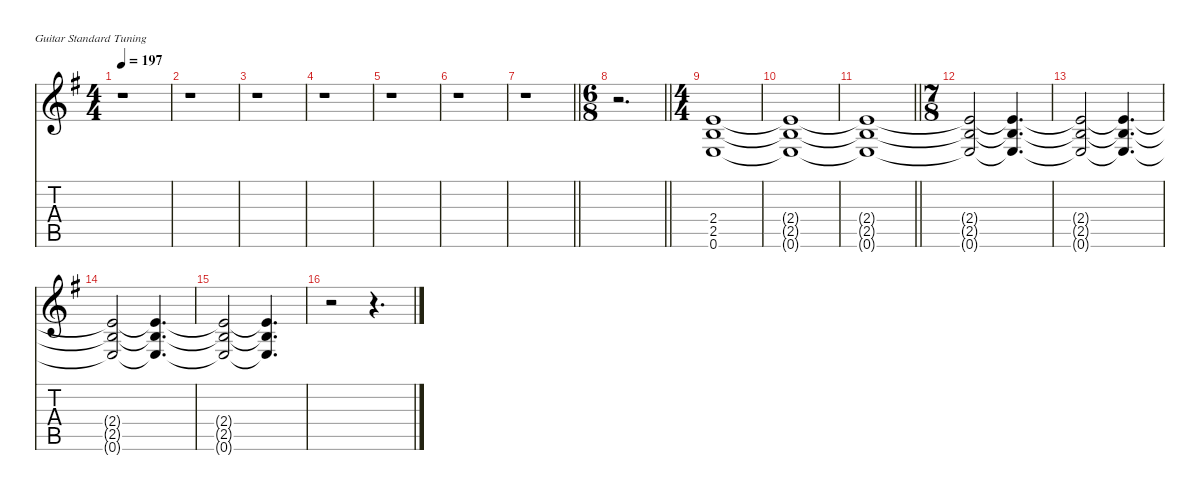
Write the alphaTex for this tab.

\defaultSystemsLayout 4
\hideDynamics
\bracketExtendMode nobrackets
\singleTrackTrackNamePolicy hidden
\multiTrackTrackNamePolicy hidden
\firstSystemTrackNameMode fullname
\firstSystemTrackNameOrientation horizontal
\otherSystemsTrackNameOrientation horizontal
\track ("Guitar 2" "s.guit.") {defaultSystemsLayout 8 instrument acousticguitarsteel}
\staff {score tabs}
\tuning (E4 B3 G3 D3 A2 E2)
\ts (4 4)
\tempo 197
\clef g2
\ks eminor
r.1{dy f beam Down} |
r.1{beam Down} |
r.1{beam Down} |
r.1{beam Down} |
r.1{beam Down} |
r.1{beam Down} |
\barLineRight lightlight
r.1{beam Down} |
\ts (6 8)
\beaming (8 2 2 2)
\barLineRight lightlight
r.2{d beam Down} |
\ts (4 4)
\beaming (8 2 2 2)
(0.6{acc forcenatural} 2.5{acc forcenatural} 2.4{acc forcenatural}).1{instrument distortionguitar beam Up} |
(2.4{t acc forcenatural} 2.5{t acc forcenatural} 0.6{t acc forcenatural}).1{dy mf beam Up} |
\barLineRight lightlight
(2.4{t acc forcenatural} 2.5{t acc forcenatural} 0.6{t acc forcenatural}).1{beam Up} |
\ts (7 8)
\beaming (8 2 2 3)
(2.4{t acc forcenatural} 2.5{t acc forcenatural} 0.6{t acc forcenatural}).2{beam Up} (2.4{t acc forcenatural} 2.5{t acc forcenatural} 0.6{t acc forcenatural}).4{d beam Up} |
(2.4{t acc forcenatural} 2.5{t acc forcenatural} 0.6{t acc forcenatural}).2{beam Up} (2.4{t acc forcenatural} 2.5{t acc forcenatural} 0.6{t acc forcenatural}).4{d beam Up} |
(0.6{t acc forcenatural} 2.5{t acc forcenatural} 2.4{t acc forcenatural}).2{beam Up} (2.4{t acc forcenatural} 2.5{t acc forcenatural} 0.6{t acc forcenatural}).4{d beam Up} |
(0.6{t acc forcenatural} 2.5{t acc forcenatural} 2.4{t acc forcenatural}).2{beam Up} (0.6{t acc forcenatural} 2.5{t acc forcenatural} 2.4{t acc forcenatural}).4{d beam Up} |
r.2{beam Down} r.4{d beam Down}
